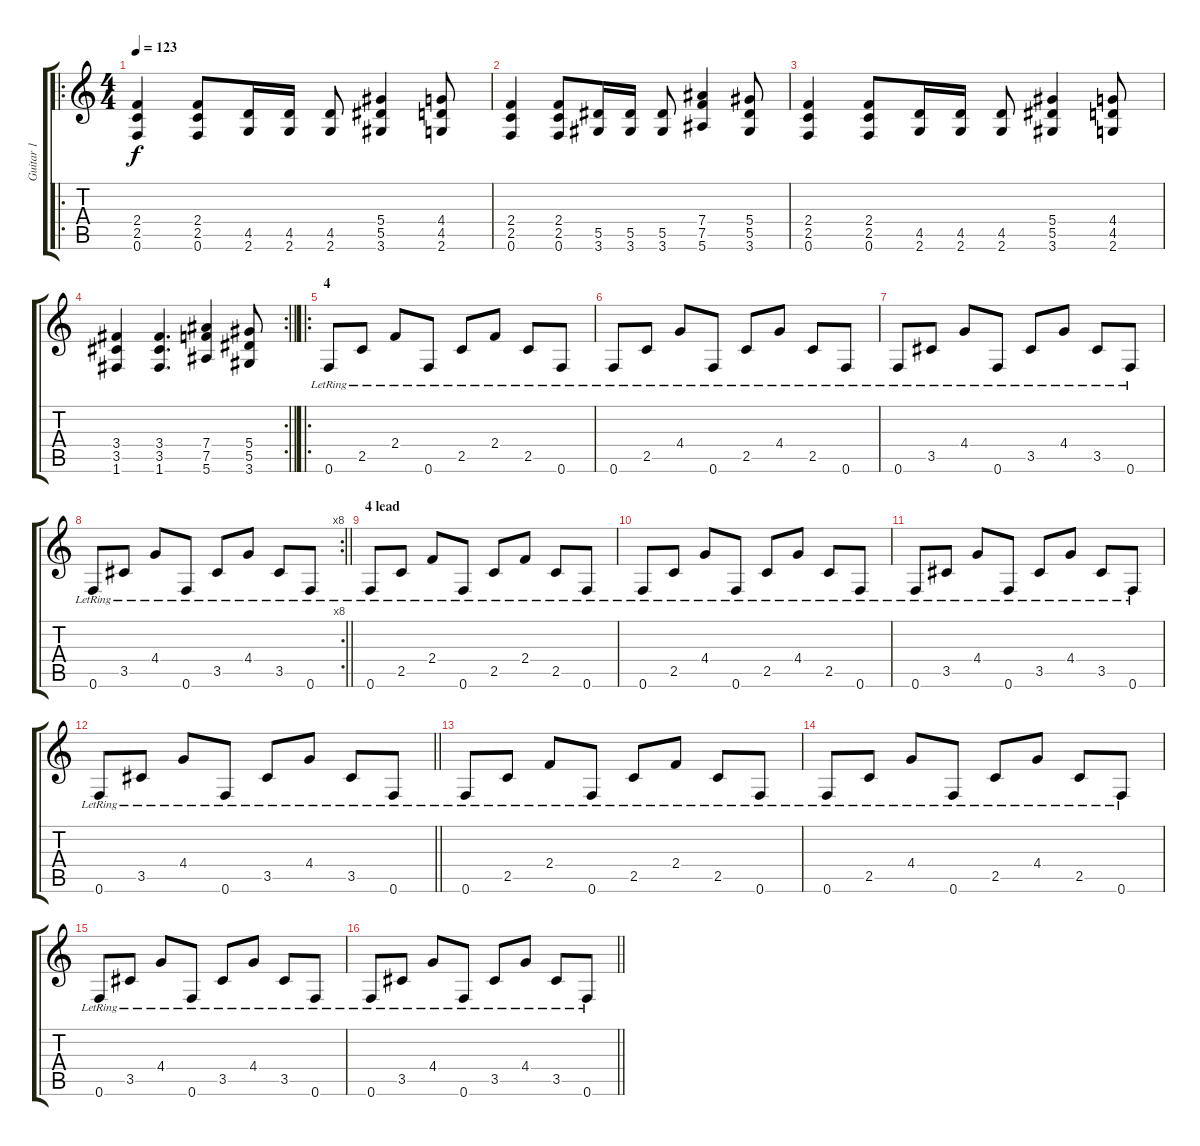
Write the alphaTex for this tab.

\track ("Guitar 1 " "Guitar 1 ") {instrument distortionguitar}
\staff {score tabs}
\tuning (F4 C4 Ab3 Eb3 Bb2 F2) {hide}
\ro
\ts (4 4)
\section ("" "")
\tempo 123
\clef g2
\ks c
(2.4 2.5 0.6).4{dy f} (2.4 2.5 0.6).8 (4.5 2.6).16 (4.5 2.6).16 (4.5 2.6).8 (5.4 5.5 3.6).4 (4.4 4.5 2.6).8 |
(2.4 2.5 0.6).4 (2.4 2.5 0.6).8 (5.5 3.6).16 (5.5 3.6).16 (5.5 3.6).8 (7.4 7.5 5.6).4 (5.4 5.5 3.6).8 |
(2.4 2.5 0.6).4 (2.4 2.5 0.6).8 (4.5 2.6).16 (4.5 2.6).16 (4.5 2.6).8 (5.4 5.5 3.6).4 (4.4 4.5 2.6).8 |
\rc 2
\barLineRight lightlight
(3.4 3.5 1.6).4 (3.4 3.5 1.6).4{d} (7.4 7.5 5.6).4 (5.4 5.5 3.6).8 |
\ro
\section ("" "4")
0.6{lr}.8 2.5{lr}.8 2.4{lr}.8 0.6{lr}.8 2.5{lr}.8 2.4{lr}.8 2.5{lr}.8 0.6{lr}.8 |
0.6{lr}.8 2.5{lr}.8 4.4{lr}.8 0.6{lr}.8 2.5{lr}.8 4.4{lr}.8 2.5{lr}.8 0.6{lr}.8 |
0.6{lr}.8 3.5{lr}.8 4.4{lr}.8 0.6{lr}.8 3.5{lr}.8 4.4{lr}.8 3.5{lr}.8 0.6{lr}.8 |
\rc 8
\barLineRight lightlight
0.6{lr}.8 3.5{lr}.8 4.4{lr}.8 0.6{lr}.8 3.5{lr}.8 4.4{lr}.8 3.5{lr}.8 0.6{lr}.8 |
\section ("" "4 lead")
0.6{lr}.8 2.5{lr}.8 2.4{lr}.8 0.6{lr}.8 2.5{lr}.8 2.4{lr}.8 2.5{lr}.8 0.6{lr}.8 |
0.6{lr}.8 2.5{lr}.8 4.4{lr}.8 0.6{lr}.8 2.5{lr}.8 4.4{lr}.8 2.5{lr}.8 0.6{lr}.8 |
0.6{lr}.8 3.5{lr}.8 4.4{lr}.8 0.6{lr}.8 3.5{lr}.8 4.4{lr}.8 3.5{lr}.8 0.6{lr}.8 |
\barLineRight lightlight
0.6{lr}.8 3.5{lr}.8 4.4{lr}.8 0.6{lr}.8 3.5{lr}.8 4.4{lr}.8 3.5{lr}.8 0.6{lr}.8 |
\section ("" "")
0.6{lr}.8 2.5{lr}.8 2.4{lr}.8 0.6{lr}.8 2.5{lr}.8 2.4{lr}.8 2.5{lr}.8 0.6{lr}.8 |
0.6{lr}.8 2.5{lr}.8 4.4{lr}.8 0.6{lr}.8 2.5{lr}.8 4.4{lr}.8 2.5{lr}.8 0.6{lr}.8 |
0.6{lr}.8 3.5{lr}.8 4.4{lr}.8 0.6{lr}.8 3.5{lr}.8 4.4{lr}.8 3.5{lr}.8 0.6{lr}.8 |
\barLineRight lightlight
0.6{lr}.8 3.5{lr}.8 4.4{lr}.8 0.6{lr}.8 3.5{lr}.8 4.4{lr}.8 3.5{lr}.8 0.6{lr}.8
